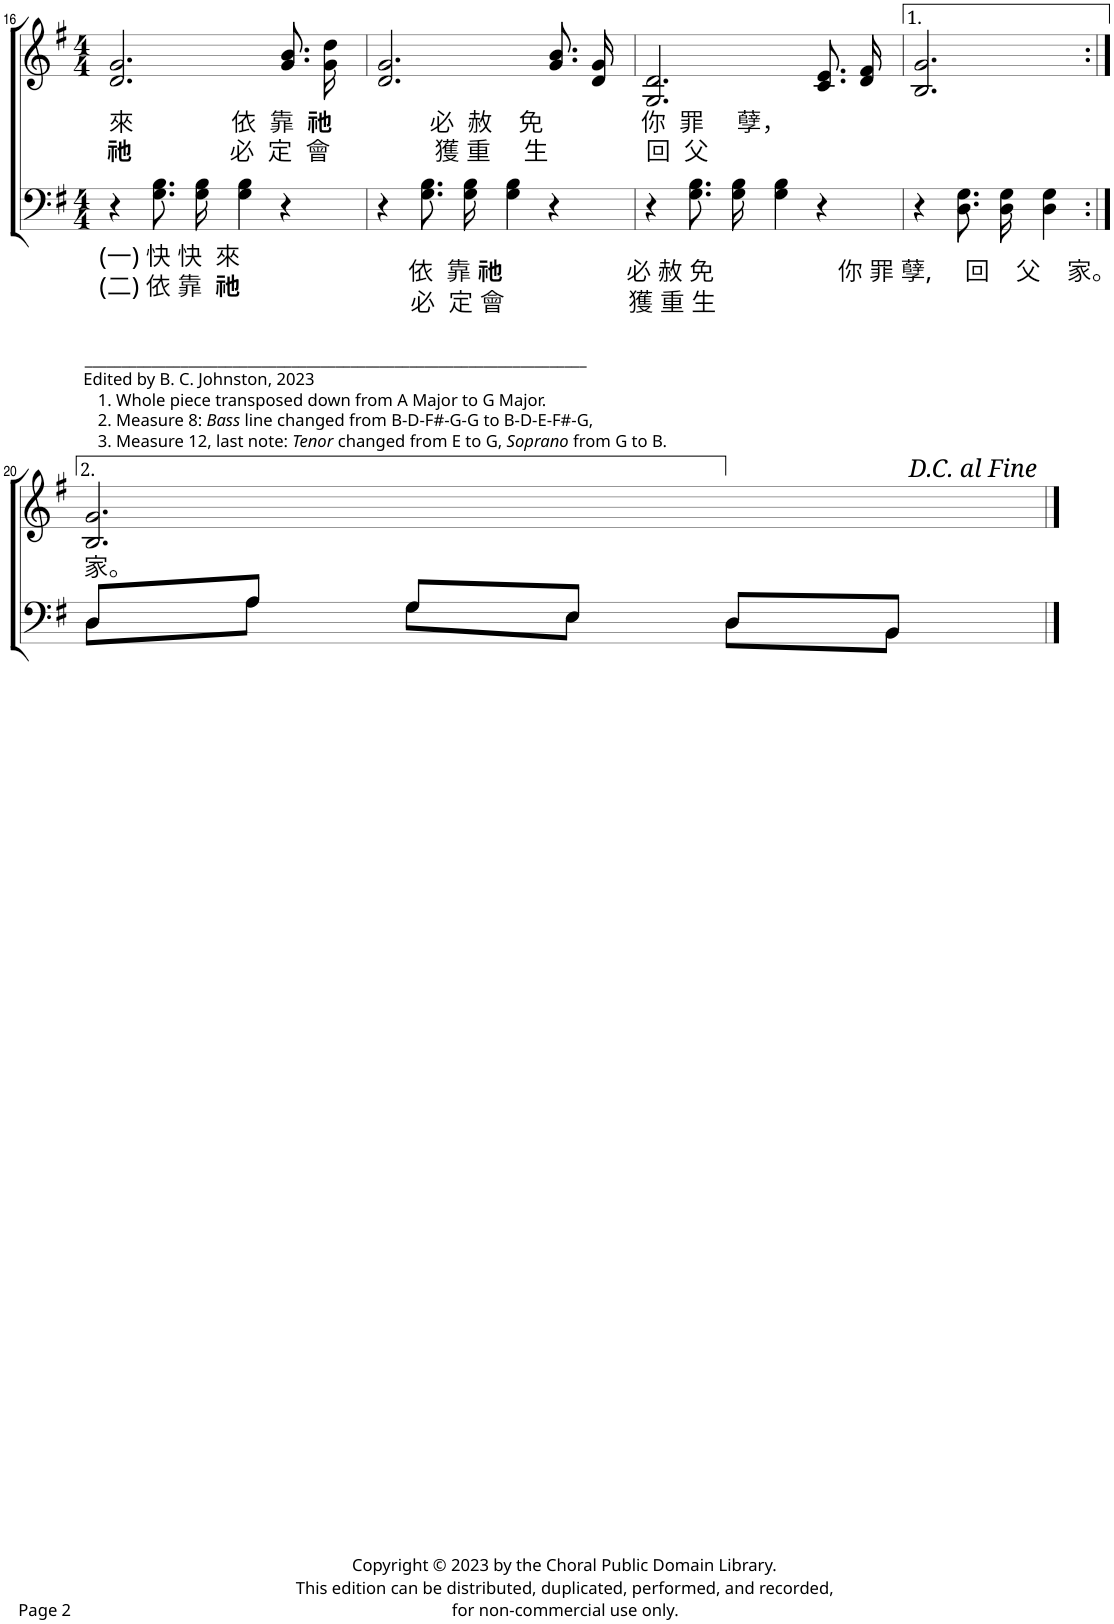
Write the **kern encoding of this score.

**kern	**kern
*part2	*part1
*staff2	*staff1
*I"T. B.	*I"S. A.
!!LO:PB:g=z
*clefF4	*clefG2
*k[f#]	*k[f#]
*M4/4	*M4/4
=16	=16
!	!LO:TX:b:t=來               依  靠
!	!LO:TX:b:B:t=祂
!	!LO:TX:b:t=必  赦    免               你  罪     孽，
!	!LO:TX:b:B:t=祂
!	!LO:TX:b:t=必  定  會                獲 重     生               回  父
4r	2.d/ 2.g/
!LO:TX:b:t=(一) 快 快  來	!
!LO:TX:b:t=(二) 依 靠	!
!LO:TX:b:B:t=祂	!
8.G\ 8.B\	.
16G\ 16B\	.
4G\ 4B\	.
4r	8.g\ 8.b\L
.	16g\ 16dd\Jk
=17	=17
!LO:TX:b:t=____________________________________________________________________	!
!LO:TX:b:t=Edited by B. C. Johnston, 2023	!
!LO:TX:b:t=1. Whole piece transposed down from A Major to G Major.	!
!LO:TX:b:t=2. Measure 8&colon;	!
!LO:TX:b:i:t=Bass	!
!LO:TX:b:t=line changed from B-D-F#-G-G to B-D-E-F#-G,	!
!LO:TX:b:t=3. Measure 12, last note&colon;	!
!LO:TX:b:i:t=Tenor	!
!LO:TX:b:t=changed from E to G,	!
!LO:TX:b:i:t=Soprano	!
!LO:TX:b:t=from G to B.	!
4r	2.d/ 2.g/
!LO:TX:b:t=依  靠	!
!LO:TX:b:B:t=祂	!
!LO:TX:b:t=必 赦 免                   你 罪 孽,     回    父    家。	!
!LO:TX:b:t=必  定 會                   獲 重 生	!
8.G\ 8.B\	.
16G\ 16B\	.
4G\ 4B\	.
4r	8.g/ 8.b/L
.	16d/ 16g/Jk
=18	=18
4r	2.G/ 2.d/
8.G\ 8.B\	.
16G\ 16B\	.
4G\ 4B\	.
4r	8.c/ 8.e/L
.	16d/ 16f#/Jk
=19	=19
4r	2.B/ 2.g/
8.D\ 8.G\	.
16D\ 16G\	.
4D\ 4G\	.
!!LO:LB:g=z
=20:|!	=20:|!
*^	*
!	!	!LO:TX:b:t=家。
8D/L	8D\L	2.B/ 2.g/
8A/J	8A\J	.
8G/L	8G\L	.
8E/J	8E\J	.
8D/L	8D\L	.
8BB/J	8BB\J	.
!	!	!LO:TX:a:t=<i><font size="12"/>D.C. al Fine</i>
*v	*v	*
==	==
*-	*-
